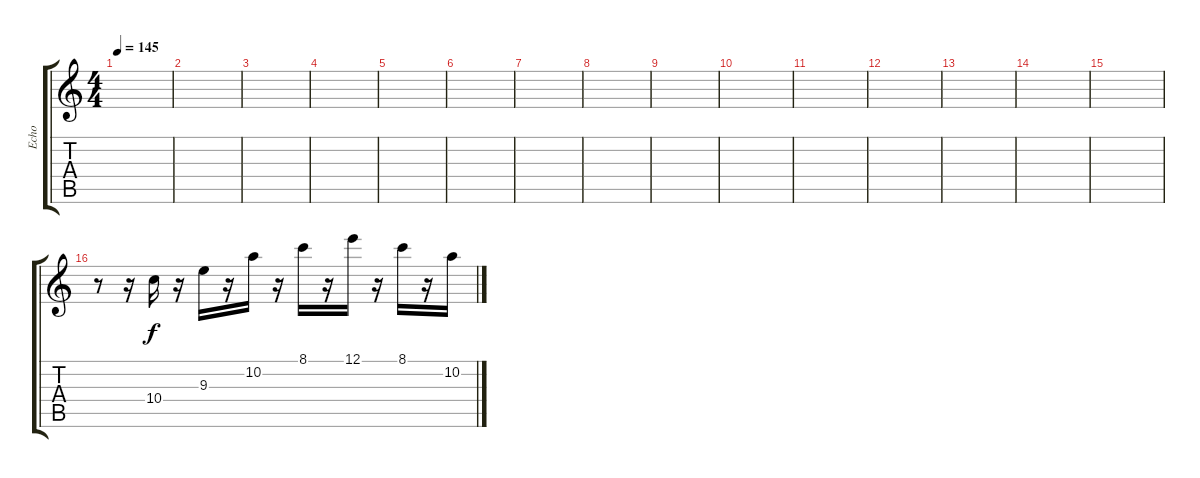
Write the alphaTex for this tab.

\track ("Echo" "Echo") {instrument distortionguitar}
\staff {score tabs}
\tuning (E4 B3 G3 D3 A2 E2) {hide}
\ts (4 4)
\tempo 145
\clef g2
\ks c
|
|
|
|
|
|
|
|
|
|
|
|
|
|
|
r.8 r.16 10.4.16 r.16 9.3.16 r.16 10.2.16 r.16 8.1.16 r.16 12.1.16 r.16 8.1.16 r.16 10.2.16
